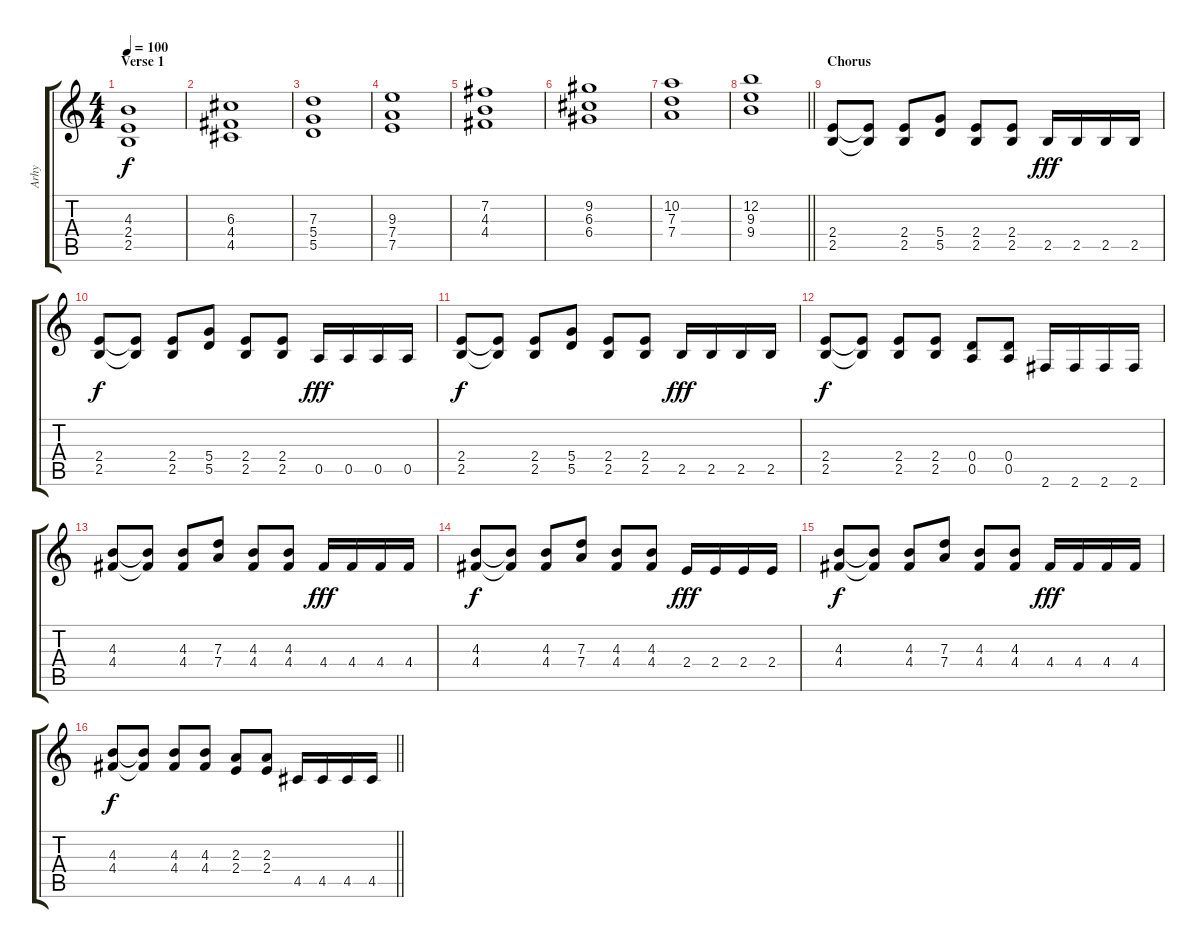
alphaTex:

\track ("Arhy" "Arhy") {instrument distortionguitar}
\staff {score tabs}
\tuning (E4 B3 G3 D3 A2 E2) {hide}
\ts (4 4)
\section ("" "Verse 1")
\tempo 100
\clef g2
\ks c
(4.3 2.4 2.5).1{dy f} |
(6.3 4.4 4.5).1 |
(7.3 5.4 5.5).1 |
(9.3 7.4 7.5).1 |
(7.2 4.3 4.4).1 |
(9.2 6.3 6.4).1 |
(10.2 7.3 7.4).1 |
\barLineRight lightlight
(12.2 9.3 9.4).1 |
\section ("" "Chorus")
(2.4 2.5).8 (2.4{t} 2.5{t}).8 (2.4 2.5).8 (5.4 5.5).8 (2.4 2.5).8 (2.4 2.5).8 2.5.16{dy fff} 2.5.16 2.5.16 2.5.16 |
(2.4 2.5).8{dy f} (2.4{t} 2.5{t}).8 (2.4 2.5).8 (5.4 5.5).8 (2.4 2.5).8 (2.4 2.5).8 0.5.16{dy fff} 0.5.16 0.5.16 0.5.16 |
(2.4 2.5).8{dy f} (2.4{t} 2.5{t}).8 (2.4 2.5).8 (5.4 5.5).8 (2.4 2.5).8 (2.4 2.5).8 2.5.16{dy fff} 2.5.16 2.5.16 2.5.16 |
(2.4 2.5).8{dy f} (2.4{t} 2.5{t}).8 (2.4 2.5).8 (2.4 2.5).8 (0.4 0.5).8 (0.4 0.5).8 2.6.16 2.6.16 2.6.16 2.6.16 |
(4.3 4.4).8 (4.3{t} 4.4{t}).8 (4.3 4.4).8 (7.3 7.4).8 (4.3 4.4).8 (4.3 4.4).8 4.4.16{dy fff} 4.4.16 4.4.16 4.4.16 |
(4.3 4.4).8{dy f} (4.3{t} 4.4{t}).8 (4.3 4.4).8 (7.3 7.4).8 (4.3 4.4).8 (4.3 4.4).8 2.4.16{dy fff} 2.4.16 2.4.16 2.4.16 |
(4.3 4.4).8{dy f} (4.3{t} 4.4{t}).8 (4.3 4.4).8 (7.3 7.4).8 (4.3 4.4).8 (4.3 4.4).8 4.4.16{dy fff} 4.4.16 4.4.16 4.4.16 |
\barLineRight lightlight
(4.3 4.4).8{dy f} (4.3{t} 4.4{t}).8 (4.3 4.4).8 (4.3 4.4).8 (2.3 2.4).8 (2.3 2.4).8 4.5.16 4.5.16 4.5.16 4.5.16
